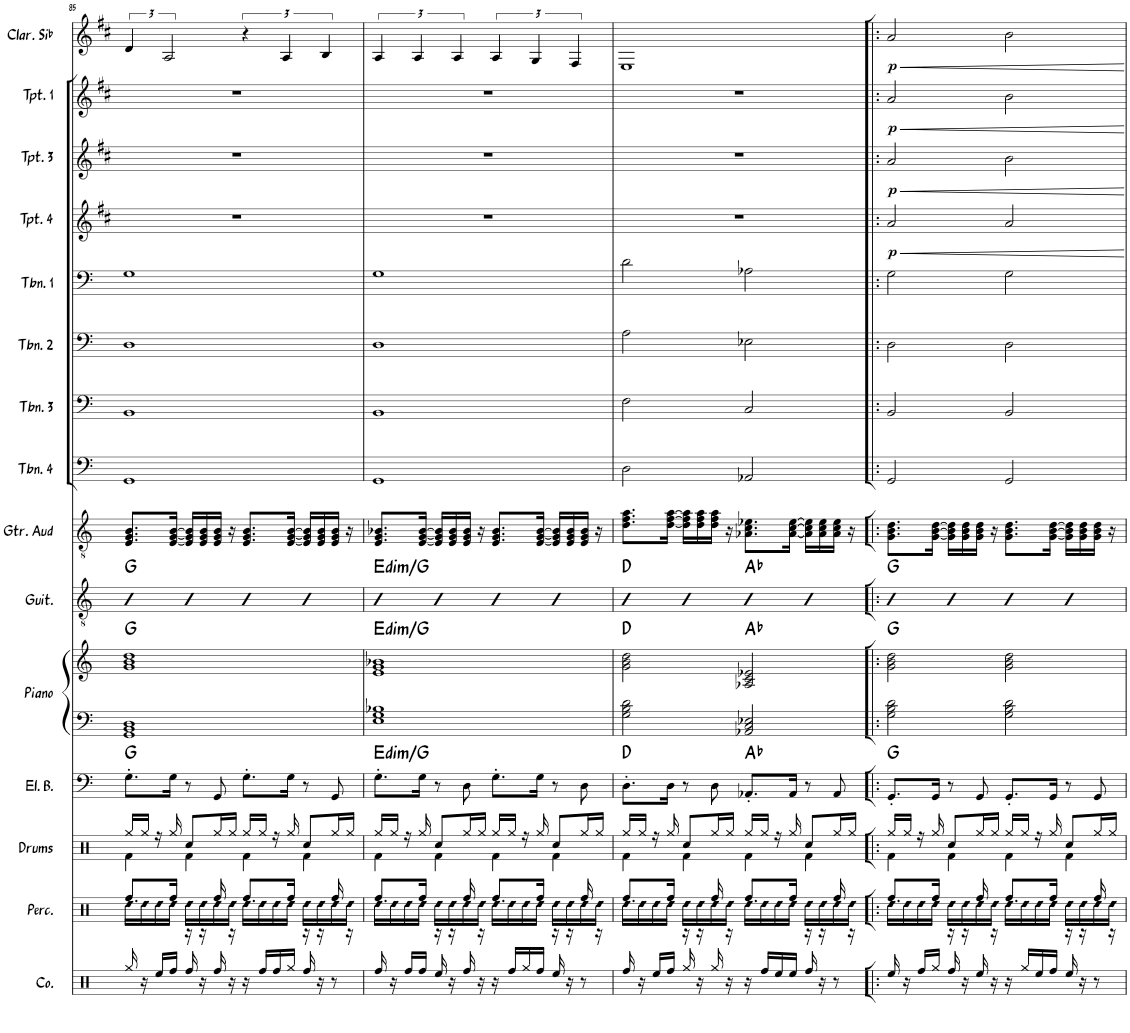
**kern	**kern	**kern	**kern	**harte	**kern	**kern	**harte	**kern	**harte	**kern	**kern	**kern	**kern	**kern	**kern	**dynam	**kern	**dynam	**kern	**dynam	**kern	**dynam
*part15	*part14	*part13	*part12	*part12	*part11	*part11	*part11	*part10	*part10	*part9	*part8	*part7	*part6	*part5	*part4	*part4	*part3	*part3	*part2	*part2	*part1	*part1
*staff16	*staff15	*staff14	*staff13	*	*staff12	*staff11	*	*staff10	*	*staff9	*staff8	*staff7	*staff6	*staff5	*staff4	*staff4	*staff3	*staff3	*staff2	*staff2	*staff1	*staff1
*I"Congas	*I"Percussion	*I"Drums	*I"Electric Bass	*	*I"Piano	*	*	*I"Guitar	*	*I"Guitar Audio	*I"Trombone 4	*I"Trombone 3	*I"Trombone 2	*I"Trombone 1	*I"Trumpet 4	*	*I"Trumpet 3	*	*I"Trumpet 1	*	*I"Clarinette en Sib	*
*I'Co.	*I'Perc.	*I'Drums	*I'El. B.	*	*I'Piano	*	*	*I'Guit.	*	*I'Gtr. Aud	*I'Tbn. 4	*I'Tbn. 3	*I'Tbn. 2	*I'Tbn. 1	*I'Tpt. 4	*	*I'Tpt. 3	*	*I'Tpt. 1	*	*I'Clar. Sib	*
!!LO:PB:g=z
*clefX	*clefX	*clefX	*clefF4	*	*clefF4	*clefG2	*	*clefGv2	*	*clefGv2	*clefF4	*clefF4	*clefF4	*clefF4	*clefG2	*	*clefG2	*	*clefG2	*	*clefG2	*
*	*	*	*Trd7c12	*	*	*	*	*	*	*	*	*	*	*	*Trd1c2	*	*Trd1c2	*	*Trd1c2	*	*Trd1c2	*
*k[]	*k[]	*k[]	*k[]	*	*k[]	*k[]	*	*k[]	*	*k[]	*k[]	*k[]	*k[]	*k[]	*k[f#c#]	*	*k[f#c#]	*	*k[f#c#]	*	*k[f#c#]	*
*M4/4	*M4/4	*M4/4	*M4/4	*	*M4/4	*M4/4	*	*M4/4	*	*M4/4	*M4/4	*M4/4	*M4/4	*M4/4	*M4/4	*	*M4/4	*	*M4/4	*	*M4/4	*
=85	=85	=85	=85	=85	=85	=85	=85	=85	=85	=85	=85	=85	=85	=85	=85	=85	=85	=85	=85	=85	=85	=85
!	!LO:N:head=diamond	!	!	!	!	!	!	!	!	!	!	!	!	!	!	!	!	!	!	!	!	!
*	*^	*^	*	*	*	*	*	*	*	*	*	*	*	*	*	*	*	*	*	*	*	*
16Rgg/	16Rdd\LL	8.Rff/L	16Rgg/LL	4Rf\	8.G'\L	G:maj	1GG 1BB 1D	1g 1b 1dd	G:maj	4B	G:maj	8.E/ 8.G/ 8.B/L	1GG	1BB	1D	1G	1r	.	1r	.	1r	.	6d/	.
!	!LO:N:head=diamond	!	!	!	!	!	!	!	!	!	!	!	!	!	!	!	!	!	!	!	!	!	!	!
16r	16Rdd\	.	16Rgg/JJ	.	.	.	.	.	.	.	.	.	.	.	.	.	.	.	.	.	.	.	.	.
!	!LO:N:head=diamond	!	!	!	!	!	!	!	!	!	!	!	!	!	!	!	!	!	!	!	!	!	!	!
16Ree/LL	16Rdd\	.	16r	.	.	.	.	.	.	.	.	.	.	.	.	.	.	.	.	.	.	.	.	.
.	.	.	.	.	.	.	.	.	.	.	.	.	.	.	.	.	.	.	.	.	.	.	3A/	.
!	!LO:N:head=diamond	!	!	!	!	!	!	!	!	!	!	!	!	!	!	!	!	!	!	!	!	!	!	!
16Rff/JJ	16Rdd\JJ	16Rff/Jk	16Rgg/	.	16G\Jk	.	.	.	.	.	.	[16E/ [16G/ [16B/Jk	.	.	.	.	.	.	.	.	.	.	.	.
!	!LO:N:head=diamond	!	!	!	!	!	!	!	!	!	!	!	!	!	!	!	!	!	!	!	!	!	!	!
16Rff/	16Rdd\LL	16r	8Rcc/L	4Rf\	8r	.	.	.	.	4B	.	16E/] 16G/] 16B/]LL	.	.	.	.	.	.	.	.	.	.	.	.
!	!LO:N:head=diamond	!	!	!	!	!	!	!	!	!	!	!	!	!	!	!	!	!	!	!	!	!	!	!
16r	16Rdd\	16r	.	.	.	.	.	.	.	.	.	16E/ 16G/ 16B/	.	.	.	.	.	.	.	.	.	.	.	.
!	!LO:N:head=diamond	!	!	!	!	!	!	!	!	!	!	!	!	!	!	!	!	!	!	!	!	!	!	!
16Rff/	16Rdd\	16Rff/	16Rgg/L	.	8GG/	.	.	.	.	.	.	16E/ 16G/ 16B/JJ	.	.	.	.	.	.	.	.	.	.	.	.
!	!LO:N:head=diamond	!	!	!	!	!	!	!	!	!	!	!	!	!	!	!	!	!	!	!	!	!	!	!
16r	16Rdd\JJ	16r	16Rgg/JJ	.	.	.	.	.	.	.	.	16r	.	.	.	.	.	.	.	.	.	.	.	.
!	!LO:N:head=diamond	!	!	!	!	!	!	!	!	!	!	!	!	!	!	!	!	!	!	!	!	!	!	!
16r	16Rdd\LL	8.Rff/L	16Rgg/LL	4Rf\	8.G'\L	.	.	.	.	4B	.	8.E/ 8.G/ 8.B/L	.	.	.	.	.	.	.	.	.	.	6r	.
!	!LO:N:head=diamond	!	!	!	!	!	!	!	!	!	!	!	!	!	!	!	!	!	!	!	!	!	!	!
16Rff/LL	16Rdd\	.	16Rgg/JJ	.	.	.	.	.	.	.	.	.	.	.	.	.	.	.	.	.	.	.	.	.
!	!LO:N:head=diamond	!	!	!	!	!	!	!	!	!	!	!	!	!	!	!	!	!	!	!	!	!	!	!
16Rff/	16Rdd\	.	16r	.	.	.	.	.	.	.	.	.	.	.	.	.	.	.	.	.	.	.	.	.
.	.	.	.	.	.	.	.	.	.	.	.	.	.	.	.	.	.	.	.	.	.	.	6A/	.
!	!LO:N:head=diamond	!	!	!	!	!	!	!	!	!	!	!	!	!	!	!	!	!	!	!	!	!	!	!
16Rgg/JJ	16Rdd\JJ	16Rff/Jk	16Rgg/	.	16G\Jk	.	.	.	.	.	.	[16E/ [16G/ [16B/Jk	.	.	.	.	.	.	.	.	.	.	.	.
!	!LO:N:head=diamond	!	!	!	!	!	!	!	!	!	!	!	!	!	!	!	!	!	!	!	!	!	!	!
16Rff/	16Rdd\LL	16r	8Rcc/L	4Rf\	8r	.	.	.	.	4B	.	16E/] 16G/] 16B/]LL	.	.	.	.	.	.	.	.	.	.	.	.
!	!LO:N:head=diamond	!	!	!	!	!	!	!	!	!	!	!	!	!	!	!	!	!	!	!	!	!	!	!
16r	16Rdd\	16r	.	.	.	.	.	.	.	.	.	16E/ 16G/ 16B/	.	.	.	.	.	.	.	.	.	.	.	.
.	.	.	.	.	.	.	.	.	.	.	.	.	.	.	.	.	.	.	.	.	.	.	6B/	.
!	!LO:N:head=diamond	!	!	!	!	!	!	!	!	!	!	!	!	!	!	!	!	!	!	!	!	!	!	!
8r	16Rdd\	16Rff/	16Rgg/L	.	8GG/	.	.	.	.	.	.	16E/ 16G/ 16B/JJ	.	.	.	.	.	.	.	.	.	.	.	.
!	!LO:N:head=diamond	!	!	!	!	!	!	!	!	!	!	!	!	!	!	!	!	!	!	!	!	!	!	!
.	16Rdd\JJ	16r	16Rgg/JJ	.	.	.	.	.	.	.	.	16r	.	.	.	.	.	.	.	.	.	.	.	.
=86	=86	=86	=86	=86	=86	=86	=86	=86	=86	=86	=86	=86	=86	=86	=86	=86	=86	=86	=86	=86	=86	=86	=86	=86
!	!LO:N:head=diamond	!	!	!	!	!LO:H:kt=dim	!	!	!LO:H:kt=dim	!	!LO:H:kt=dim	!	!	!	!	!	!	!	!	!	!	!	!	!
16Rff/	16Rdd\LL	8.Rff/L	16Rgg/LL	4Rf\	8.G'\L	E:dim/b3	1E 1G 1B-X	1e 1g 1b-X	E:dim/b3	4G	E:dim/b3	8.E/ 8.G/ 8.B-X/L	1GG	1BB	1D	1G	1r	.	1r	.	1r	.	6A/	.
!	!LO:N:head=diamond	!	!	!	!	!	!	!	!	!	!	!	!	!	!	!	!	!	!	!	!	!	!	!
16r	16Rdd\	.	16Rgg/JJ	.	.	.	.	.	.	.	.	.	.	.	.	.	.	.	.	.	.	.	.	.
!	!LO:N:head=diamond	!	!	!	!	!	!	!	!	!	!	!	!	!	!	!	!	!	!	!	!	!	!	!
16Rff/LL	16Rdd\	.	16r	.	.	.	.	.	.	.	.	.	.	.	.	.	.	.	.	.	.	.	.	.
.	.	.	.	.	.	.	.	.	.	.	.	.	.	.	.	.	.	.	.	.	.	.	6A/	.
!	!LO:N:head=diamond	!	!	!	!	!	!	!	!	!	!	!	!	!	!	!	!	!	!	!	!	!	!	!
16Rff/JJ	16Rdd\JJ	16Rff/Jk	16Rgg/	.	16G\Jk	.	.	.	.	.	.	[16E/ [16G/ [16B-/Jk	.	.	.	.	.	.	.	.	.	.	.	.
!	!LO:N:head=diamond	!	!	!	!	!	!	!	!	!	!	!	!	!	!	!	!	!	!	!	!	!	!	!
16Ree/	16Rdd\LL	16r	8Rcc/L	4Rf\	8r	.	.	.	.	4Bn	.	16E/] 16G/] 16B-/]LL	.	.	.	.	.	.	.	.	.	.	.	.
!	!LO:N:head=diamond	!	!	!	!	!	!	!	!	!	!	!	!	!	!	!	!	!	!	!	!	!	!	!
16r	16Rdd\	16r	.	.	.	.	.	.	.	.	.	16E/ 16G/ 16B-/	.	.	.	.	.	.	.	.	.	.	.	.
.	.	.	.	.	.	.	.	.	.	.	.	.	.	.	.	.	.	.	.	.	.	.	6A/	.
!	!LO:N:head=diamond	!	!	!	!	!	!	!	!	!	!	!	!	!	!	!	!	!	!	!	!	!	!	!
16Rff/	16Rdd\	16Rff/	16Rgg/L	.	8D\	.	.	.	.	.	.	16E/ 16G/ 16B-/JJ	.	.	.	.	.	.	.	.	.	.	.	.
!	!LO:N:head=diamond	!	!	!	!	!	!	!	!	!	!	!	!	!	!	!	!	!	!	!	!	!	!	!
16r	16Rdd\JJ	16r	16Rgg/JJ	.	.	.	.	.	.	.	.	16r	.	.	.	.	.	.	.	.	.	.	.	.
!	!LO:N:head=diamond	!	!	!	!	!	!	!	!	!	!	!	!	!	!	!	!	!	!	!	!	!	!	!
16r	16Rdd\LL	8.Rff/L	16Rgg/LL	4Rf\	8.G'\L	.	.	.	.	4B	.	8.E/ 8.G/ 8.B-/L	.	.	.	.	.	.	.	.	.	.	6A/	.
!	!LO:N:head=diamond	!	!	!	!	!	!	!	!	!	!	!	!	!	!	!	!	!	!	!	!	!	!	!
16Rff/LL	16Rdd\	.	16Rgg/JJ	.	.	.	.	.	.	.	.	.	.	.	.	.	.	.	.	.	.	.	.	.
!	!LO:N:head=diamond	!	!	!	!	!	!	!	!	!	!	!	!	!	!	!	!	!	!	!	!	!	!	!
16Rgg/	16Rdd\	.	16r	.	.	.	.	.	.	.	.	.	.	.	.	.	.	.	.	.	.	.	.	.
.	.	.	.	.	.	.	.	.	.	.	.	.	.	.	.	.	.	.	.	.	.	.	6G/	.
!	!LO:N:head=diamond	!	!	!	!	!	!	!	!	!	!	!	!	!	!	!	!	!	!	!	!	!	!	!
16Rff/JJ	16Rdd\JJ	16Rff/Jk	16Rgg/	.	16G\Jk	.	.	.	.	.	.	[16E/ [16G/ [16B-/Jk	.	.	.	.	.	.	.	.	.	.	.	.
!	!LO:N:head=diamond	!	!	!	!	!	!	!	!	!	!	!	!	!	!	!	!	!	!	!	!	!	!	!
16Ree/	16Rdd\LL	16r	8Rcc/L	4Rf\	8r	.	.	.	.	4B	.	16E/] 16G/] 16B-/]LL	.	.	.	.	.	.	.	.	.	.	.	.
!	!LO:N:head=diamond	!	!	!	!	!	!	!	!	!	!	!	!	!	!	!	!	!	!	!	!	!	!	!
16r	16Rdd\	16r	.	.	.	.	.	.	.	.	.	16E/ 16G/ 16B-/	.	.	.	.	.	.	.	.	.	.	.	.
.	.	.	.	.	.	.	.	.	.	.	.	.	.	.	.	.	.	.	.	.	.	.	6F#/	.
!	!LO:N:head=diamond	!	!	!	!	!	!	!	!	!	!	!	!	!	!	!	!	!	!	!	!	!	!	!
8r	16Rdd\	16Rff/	16Rgg/L	.	8D\	.	.	.	.	.	.	16E/ 16G/ 16B-/JJ	.	.	.	.	.	.	.	.	.	.	.	.
!	!LO:N:head=diamond	!	!	!	!	!	!	!	!	!	!	!	!	!	!	!	!	!	!	!	!	!	!	!
.	16Rdd\JJ	16r	16Rgg/JJ	.	.	.	.	.	.	.	.	16r	.	.	.	.	.	.	.	.	.	.	.	.
=87	=87	=87	=87	=87	=87	=87	=87	=87	=87	=87	=87	=87	=87	=87	=87	=87	=87	=87	=87	=87	=87	=87	=87	=87
!	!LO:N:head=diamond	!	!	!	!	!	!	!	!	!	!	!	!	!	!	!	!	!	!	!	!	!	!	!
16Rff/	16Rdd\LL	8.Rff/L	16Rgg/LL	4Rf\	8.D'\L	D:maj	2G\ 2B\ 2d\	2g\ 2b\ 2dd\	D:maj	4B	D:maj	8.d\ 8.f\ 8.a\L	2D\	2F\	2A\	2d\	1r	.	1r	.	1r	.	1E	.
!	!LO:N:head=diamond	!	!	!	!	!	!	!	!	!	!	!	!	!	!	!	!	!	!	!	!	!	!	!
16r	16Rdd\	.	16Rgg/JJ	.	.	.	.	.	.	.	.	.	.	.	.	.	.	.	.	.	.	.	.	.
!	!LO:N:head=diamond	!	!	!	!	!	!	!	!	!	!	!	!	!	!	!	!	!	!	!	!	!	!	!
16Ree/LL	16Rdd\	.	16r	.	.	.	.	.	.	.	.	.	.	.	.	.	.	.	.	.	.	.	.	.
!	!LO:N:head=diamond	!	!	!	!	!	!	!	!	!	!	!	!	!	!	!	!	!	!	!	!	!	!	!
16Rff/JJ	16Rdd\JJ	16Rff/Jk	16Rgg/	.	16D\Jk	.	.	.	.	.	.	[16d\ [16f\ [16a\Jk	.	.	.	.	.	.	.	.	.	.	.	.
!	!LO:N:head=diamond	!	!	!	!	!	!	!	!	!	!	!	!	!	!	!	!	!	!	!	!	!	!	!
16Rgg/	16Rdd\LL	16r	8Rcc/L	4Rf\	8r	.	.	.	.	4B	.	16d\] 16f\] 16a\]LL	.	.	.	.	.	.	.	.	.	.	.	.
!	!LO:N:head=diamond	!	!	!	!	!	!	!	!	!	!	!	!	!	!	!	!	!	!	!	!	!	!	!
16r	16Rdd\	16r	.	.	.	.	.	.	.	.	.	16d\ 16f\ 16a\	.	.	.	.	.	.	.	.	.	.	.	.
!	!LO:N:head=diamond	!	!	!	!	!	!	!	!	!	!	!	!	!	!	!	!	!	!	!	!	!	!	!
16Rgg/	16Rdd\	16Rff/	16Rgg/L	.	8D\	.	.	.	.	.	.	16d\ 16f\ 16a\JJ	.	.	.	.	.	.	.	.	.	.	.	.
!	!LO:N:head=diamond	!	!	!	!	!	!	!	!	!	!	!	!	!	!	!	!	!	!	!	!	!	!	!
16r	16Rdd\JJ	16r	16Rgg/JJ	.	.	.	.	.	.	.	.	16r	.	.	.	.	.	.	.	.	.	.	.	.
!	!LO:N:head=diamond	!	!	!	!	!	!	!	!	!	!	!	!	!	!	!	!	!	!	!	!	!	!	!
16r	16Rdd\LL	8.Rff/L	16Rgg/LL	4Rf\	8.AA-X'/L	Ab:maj	2AA-X/ 2C/ 2E-X/	2A-X/ 2c/ 2e-X/	Ab:maj	4B	Ab:maj	8.A-X\ 8.c\ 8.e-X\L	2AA-X/	2C/	2E-X\	2A-X\	.	.	.	.	.	.	.	.
!	!LO:N:head=diamond	!	!	!	!	!	!	!	!	!	!	!	!	!	!	!	!	!	!	!	!	!	!	!
16Rff/LL	16Rdd\	.	16Rgg/JJ	.	.	.	.	.	.	.	.	.	.	.	.	.	.	.	.	.	.	.	.	.
!	!LO:N:head=diamond	!	!	!	!	!	!	!	!	!	!	!	!	!	!	!	!	!	!	!	!	!	!	!
16Ree/	16Rdd\	.	16r	.	.	.	.	.	.	.	.	.	.	.	.	.	.	.	.	.	.	.	.	.
!	!LO:N:head=diamond	!	!	!	!	!	!	!	!	!	!	!	!	!	!	!	!	!	!	!	!	!	!	!
16Ree/JJ	16Rdd\JJ	16Rff/Jk	16Rgg/	.	16AA-/Jk	.	.	.	.	.	.	[16A-\ [16c\ [16e-\Jk	.	.	.	.	.	.	.	.	.	.	.	.
!	!LO:N:head=diamond	!	!	!	!	!	!	!	!	!	!	!	!	!	!	!	!	!	!	!	!	!	!	!
16Rff/	16Rdd\LL	16r	8Rcc/L	4Rf\	8r	.	.	.	.	4B	.	16A-\] 16c\] 16e-\]LL	.	.	.	.	.	.	.	.	.	.	.	.
!	!LO:N:head=diamond	!	!	!	!	!	!	!	!	!	!	!	!	!	!	!	!	!	!	!	!	!	!	!
16r	16Rdd\	16r	.	.	.	.	.	.	.	.	.	16A-\ 16c\ 16e-\	.	.	.	.	.	.	.	.	.	.	.	.
!	!LO:N:head=diamond	!	!	!	!	!	!	!	!	!	!	!	!	!	!	!	!	!	!	!	!	!	!	!
8r	16Rdd\	16Rff/	16Rgg/L	.	8AA-/	.	.	.	.	.	.	16A-\ 16c\ 16e-\JJ	.	.	.	.	.	.	.	.	.	.	.	.
!	!LO:N:head=diamond	!	!	!	!	!	!	!	!	!	!	!	!	!	!	!	!	!	!	!	!	!	!	!
.	16Rdd\JJ	16r	16Rgg/JJ	.	.	.	.	.	.	.	.	16r	.	.	.	.	.	.	.	.	.	.	.	.
=88!|:	=88!|:	=88!|:	=88!|:	=88!|:	=88!|:	=88!|:	=88!|:	=88!|:	=88!|:	=88!|:	=88!|:	=88!|:	=88!|:	=88!|:	=88!|:	=88!|:	=88!|:	=88!|:	=88!|:	=88!|:	=88!|:	=88!|:	=88!|:	=88!|:
!	!LO:N:head=diamond	!	!	!	!	!	!	!	!	!	!	!	!	!	!	!	!	!LO:DY:b	!	!LO:DY:b	!	!LO:DY:b	!	!LO:DY:b
16Ree/	16Rdd\LL	8.Rff/L	16Rgg/LL	4Rf\	8.GG'/L	G:maj	2G\ 2B\ 2d\	2g\ 2b\ 2dd\	G:maj	4B	G:maj	8.G\ 8.B\ 8.d\L	2GG/	2BB/	2D\	2G\	2a/	p	2a/	p	2a/	p	2a/	p
!	!LO:N:head=diamond	!	!	!	!	!	!	!	!	!	!	!	!	!	!	!	!	!	!	!	!	!	!	!
16r	16Rdd\	.	16Rgg/JJ	.	.	.	.	.	.	.	.	.	.	.	.	.	.	.	.	.	.	.	.	.
!	!LO:N:head=diamond	!	!	!	!	!	!	!	!	!	!	!	!	!	!	!	!	!	!	!	!	!	!	!
16Rff/LL	16Rdd\	.	16r	.	.	.	.	.	.	.	.	.	.	.	.	.	.	.	.	.	.	.	.	.
!	!LO:N:head=diamond	!	!	!	!	!	!	!	!	!	!	!	!	!	!	!	!	!	!	!	!	!	!	!
16Rgg/JJ	16Rdd\JJ	16Rff/Jk	16Rgg/	.	16GG/Jk	.	.	.	.	.	.	[16G\ [16B\ [16d\Jk	.	.	.	.	.	.	.	.	.	.	.	.
!	!LO:N:head=diamond	!	!	!	!	!	!	!	!	!	!	!	!	!	!	!	!	!	!	!	!	!	!	!
16Rff/	16Rdd\LL	16r	8Rcc/L	4Rf\	8r	.	.	.	.	4B	.	16G\] 16B\] 16d\]LL	.	.	.	.	.	.	.	.	.	.	.	.
!	!LO:N:head=diamond	!	!	!	!	!	!	!	!	!	!	!	!	!	!	!	!	!	!	!	!	!	!	!
16r	16Rdd\	16r	.	.	.	.	.	.	.	.	.	16G\ 16B\ 16d\	.	.	.	.	.	.	.	.	.	.	.	.
!	!LO:N:head=diamond	!	!	!	!	!	!	!	!	!	!	!	!	!	!	!	!	!	!	!	!	!	!	!
16Ree/	16Rdd\	16Rff/	16Rgg/L	.	8GG/	.	.	.	.	.	.	16G\ 16B\ 16d\JJ	.	.	.	.	.	.	.	.	.	.	.	.
!	!LO:N:head=diamond	!	!	!	!	!	!	!	!	!	!	!	!	!	!	!	!	!	!	!	!	!	!	!
16r	16Rdd\JJ	16r	16Rgg/JJ	.	.	.	.	.	.	.	.	16r	.	.	.	.	.	.	.	.	.	.	.	.
!	!LO:N:head=diamond	!	!	!	!	!	!	!	!	!	!	!	!	!	!	!	!	!	!	!	!	!	!	!
16r	16Rdd\LL	8.Rff/L	16Rgg/LL	4Rf\	8.GG'/L	.	2G\ 2B\ 2d\	2g\ 2b\ 2dd\	.	4B	.	8.G\ 8.B\ 8.d\L	2GG/	2BB/	2D\	2G\	2a/	.	2b\	.	2b\	.	2b\	.
!	!LO:N:head=diamond	!	!	!	!	!	!	!	!	!	!	!	!	!	!	!	!	!	!	!	!	!	!	!
16Rgg/LL	16Rdd\	.	16Rgg/JJ	.	.	.	.	.	.	.	.	.	.	.	.	.	.	.	.	.	.	.	.	.
!	!LO:N:head=diamond	!	!	!	!	!	!	!	!	!	!	!	!	!	!	!	!	!	!	!	!	!	!	!
16Ree/	16Rdd\	.	16r	.	.	.	.	.	.	.	.	.	.	.	.	.	.	.	.	.	.	.	.	.
!	!LO:N:head=diamond	!	!	!	!	!	!	!	!	!	!	!	!	!	!	!	!	!	!	!	!	!	!	!
16Rff/JJ	16Rdd\JJ	16Rff/Jk	16Rgg/	.	16GG/Jk	.	.	.	.	.	.	[16G\ [16B\ [16d\Jk	.	.	.	.	.	.	.	.	.	.	.	.
!	!LO:N:head=diamond	!	!	!	!	!	!	!	!	!	!	!	!	!	!	!	!	!	!	!	!	!	!	!
16Ree/	16Rdd\LL	16r	8Rcc/L	4Rf\	8r	.	.	.	.	4B	.	16G\] 16B\] 16d\]LL	.	.	.	.	.	.	.	.	.	.	.	.
!	!LO:N:head=diamond	!	!	!	!	!	!	!	!	!	!	!	!	!	!	!	!	!	!	!	!	!	!	!
16r	16Rdd\	16r	.	.	.	.	.	.	.	.	.	16G\ 16B\ 16d\	.	.	.	.	.	.	.	.	.	.	.	.
!	!LO:N:head=diamond	!	!	!	!	!	!	!	!	!	!	!	!	!	!	!	!	!	!	!	!	!	!	!
8r	16Rdd\	16Rff/	16Rgg/L	.	8GG/	.	.	.	.	.	.	16G\ 16B\ 16d\JJ	.	.	.	.	.	.	.	.	.	.	.	.
!	!LO:N:head=diamond	!	!	!	!	!	!	!	!	!	!	!	!	!	!	!	!	!	!	!	!	!	!	!
.	16Rdd\JJ	16r	16Rgg/JJ	.	.	.	.	.	.	.	.	16r	.	.	.	.	.	.	.	.	.	.	.	.
*	*v	*v	*	*	*	*	*	*	*	*	*	*	*	*	*	*	*	*	*	*	*	*	*	*
*	*	*v	*v	*	*	*	*	*	*	*	*	*	*	*	*	*	*	*	*	*	*	*	*
=	=	=	=	=	=	=	=	=	=	=	=	=	=	=	=	=	=	=	=	=	=	=
*-	*-	*-	*-	*-	*-	*-	*-	*-	*-	*-	*-	*-	*-	*-	*-	*-	*-	*-	*-	*-	*-	*-
